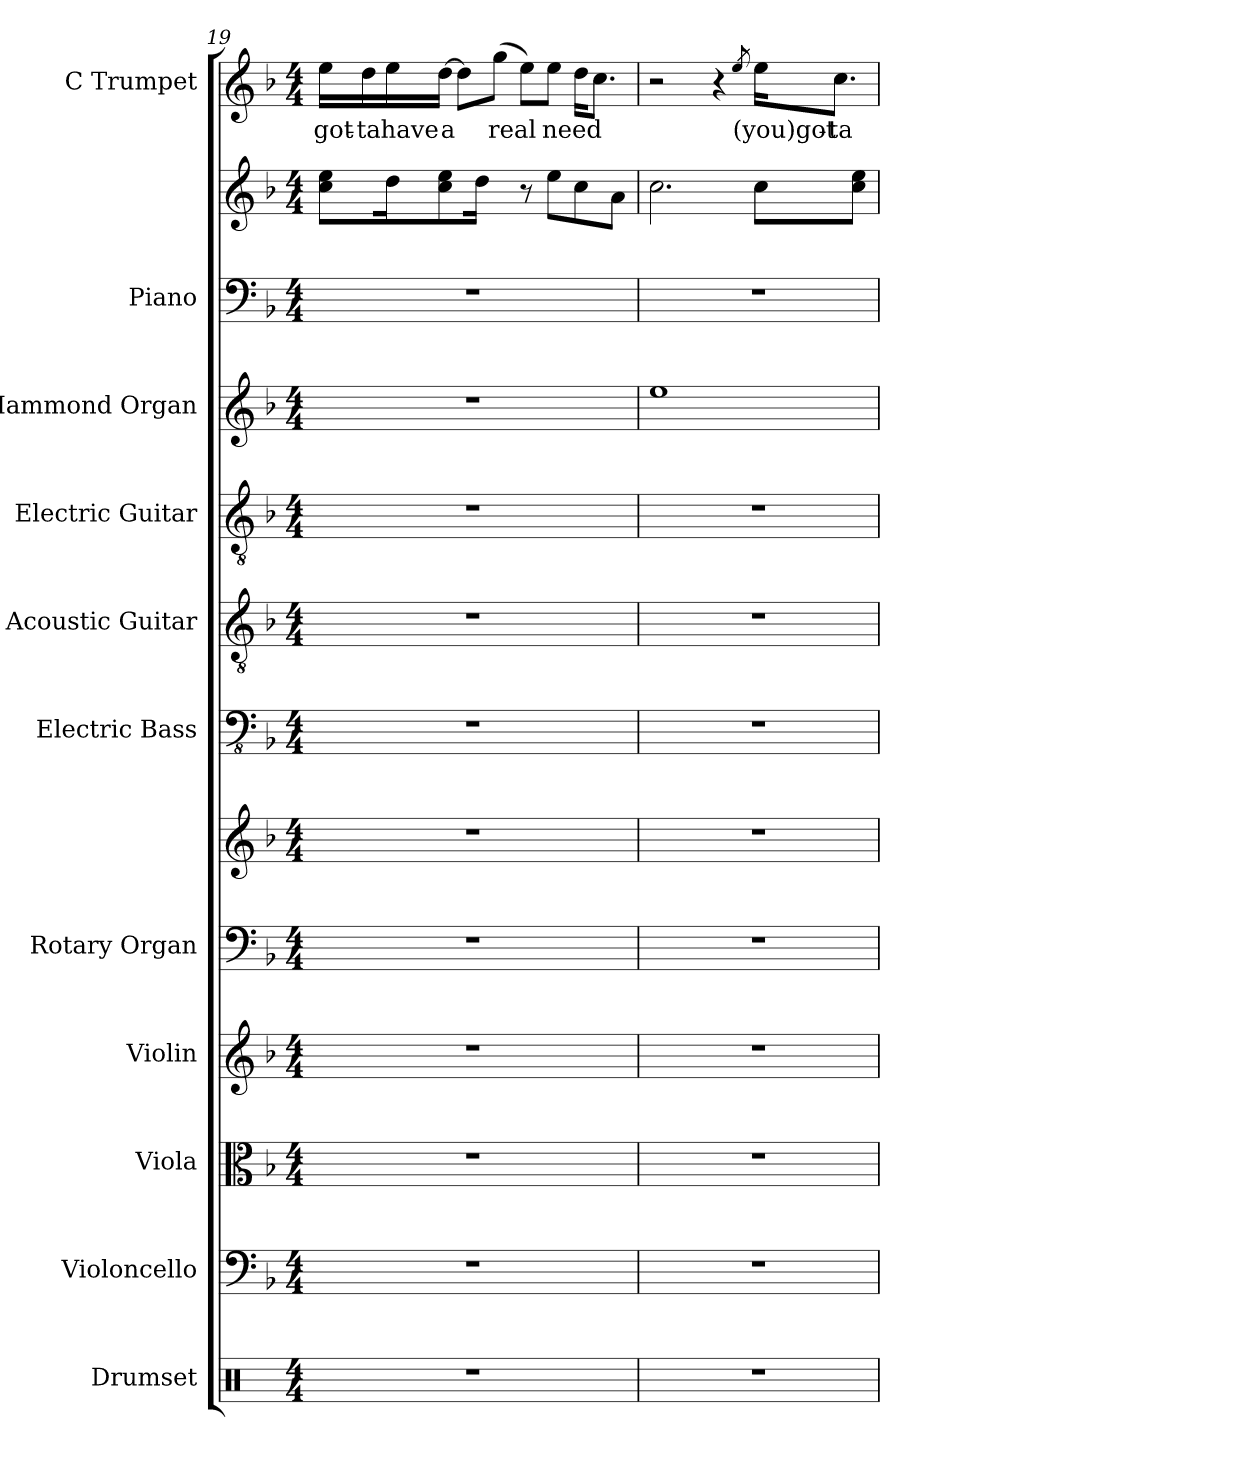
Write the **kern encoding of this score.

**kern	**kern	**kern	**kern	**kern	**kern	**kern	**kern	**kern	**kern	**kern	**kern	**kern	**text
*part11	*part10	*part9	*part8	*part7	*part7	*part6	*part5	*part4	*part3	*part2	*part2	*part1	*part1
*staff13	*staff12	*staff11	*staff10	*staff9	*staff8	*staff7	*staff6	*staff5	*staff4	*staff3	*staff2	*staff1	*staff1
*I"Drumset	*I"Violoncello	*I"Viola	*I"Violin	*I"Rotary Organ	*	*I"Electric Bass	*I"Acoustic Guitar	*I"Electric Guitar	*I"Hammond Organ	*I"Piano	*	*I"C Trumpet	*
*I'Drs.	*I'Vc.	*I'Vla.	*I'Vln.	*I'Rot. Org.	*	*I'El. B.	*I'Guit.	*I'El. Guit.	*I'Hm. Org.	*I'Pno.	*	*I'C Tpt.	*
*clefX	*clefF4	*clefC3	*clefG2	*clefF4	*clefG2	*clefFv4	*clefGv2	*clefGv2	*clefG2	*clefF4	*clefG2	*clefG2	*
*k[]	*k[b-]	*k[b-]	*k[b-]	*k[b-]	*k[b-]	*k[b-]	*k[b-]	*k[b-]	*k[b-]	*k[b-]	*k[b-]	*k[b-]	*
*M4/4	*M4/4	*M4/4	*M4/4	*M4/4	*M4/4	*M4/4	*M4/4	*M4/4	*M4/4	*M4/4	*M4/4	*M4/4	*
=19	=19	=19	=19	=19	=19	=19	=19	=19	=19	=19	=19	=19	=19
1r	1r	1r	1r	1r	1r	1r	1r	1r	1r	1r	8cc\ 8ee\L	16ee\LL	got-
.	.	.	.	.	.	.	.	.	.	.	.	16dd\	-ta
.	.	.	.	.	.	.	.	.	.	.	16dd\K	16ee\	have
.	.	.	.	.	.	.	.	.	.	.	8cc\ 8ee\	[16dd\JJ	a
.	.	.	.	.	.	.	.	.	.	.	.	8dd\L]	.
.	.	.	.	.	.	.	.	.	.	.	16dd\Jk	.	.
.	.	.	.	.	.	.	.	.	.	.	8ryy	(8gg\J	real
.	.	.	.	.	.	.	.	.	.	.	8r	8ee\L)	.
.	.	.	.	.	.	.	.	.	.	.	8ee\L	8ee\J	need
.	.	.	.	.	.	.	.	.	.	.	8cc\	16dd\KL	.
.	.	.	.	.	.	.	.	.	.	.	.	8.cc\J	.
.	.	.	.	.	.	.	.	.	.	.	8a\J	.	.
=20	=20	=20	=20	=20	=20	=20	=20	=20	=20	=20	=20	=20	=20
1r	1r	1r	1r	1r	1r	1r	1r	1r	1ee	1r	2.cc\	2r	.
.	.	.	.	.	.	.	.	.	.	.	.	4r	.
.	.	.	.	.	.	.	.	.	.	.	.	8qee/	.
.	.	.	.	.	.	.	.	.	.	.	8cc\L	16ee\KL	(you)got-
.	.	.	.	.	.	.	.	.	.	.	.	8.cc\J	-ta
.	.	.	.	.	.	.	.	.	.	.	8cc\ 8ee\J	.	.
=	=	=	=	=	=	=	=	=	=	=	=	=	=
*-	*-	*-	*-	*-	*-	*-	*-	*-	*-	*-	*-	*-	*-
